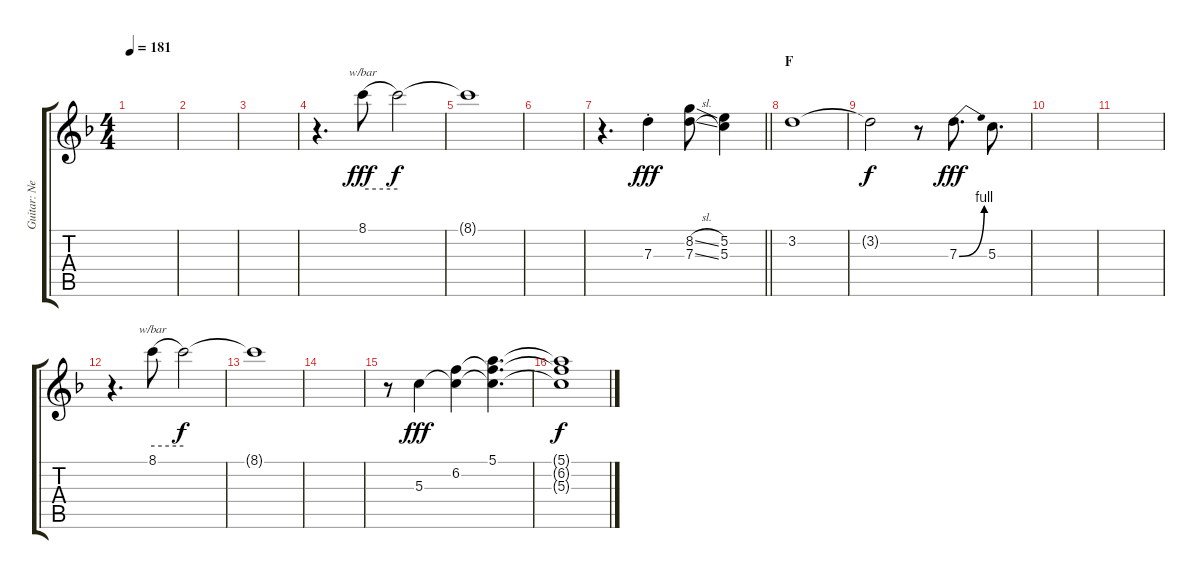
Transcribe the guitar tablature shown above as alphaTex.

\track ("Guitar: Neil" "Guitar: Ne") {instrument overdrivenguitar}
\staff {score tabs}
\tuning (E4 B3 G3 D3 A2 E2) {hide}
\ts (4 4)
\tempo 181
\clef g2
\ks f
|
|
|
r.4{d} 8.1.8{tbe (hold default 0 0 60 0) dy fff} 8.1{t}.2{dy f} |
8.1{t}.1 |
|
\barLineRight lightlight
r.4{d} 7.3{st}.4{dy fff} (8.2{sl} 7.3{sl}).8 (5.2 5.3).4 |
\section ("" "F")
3.2.1 |
3.2{t}.2{dy f} r.8 7.3{be (bend 0 0 60 4)}.8{d dy fff} 5.3.8{d} |
|
|
r.4{d} 8.1.8{tbe (hold default 0 0 60 0)} 8.1{t}.2{dy f} |
8.1{t}.1 |
|
r.8 5.3.4{dy fff} (6.2 5.3{t}).4 (5.1 6.2{t} 5.3{t}).4{d} |
(5.1{t} 6.2{t} 5.3{t}).1{dy f}
